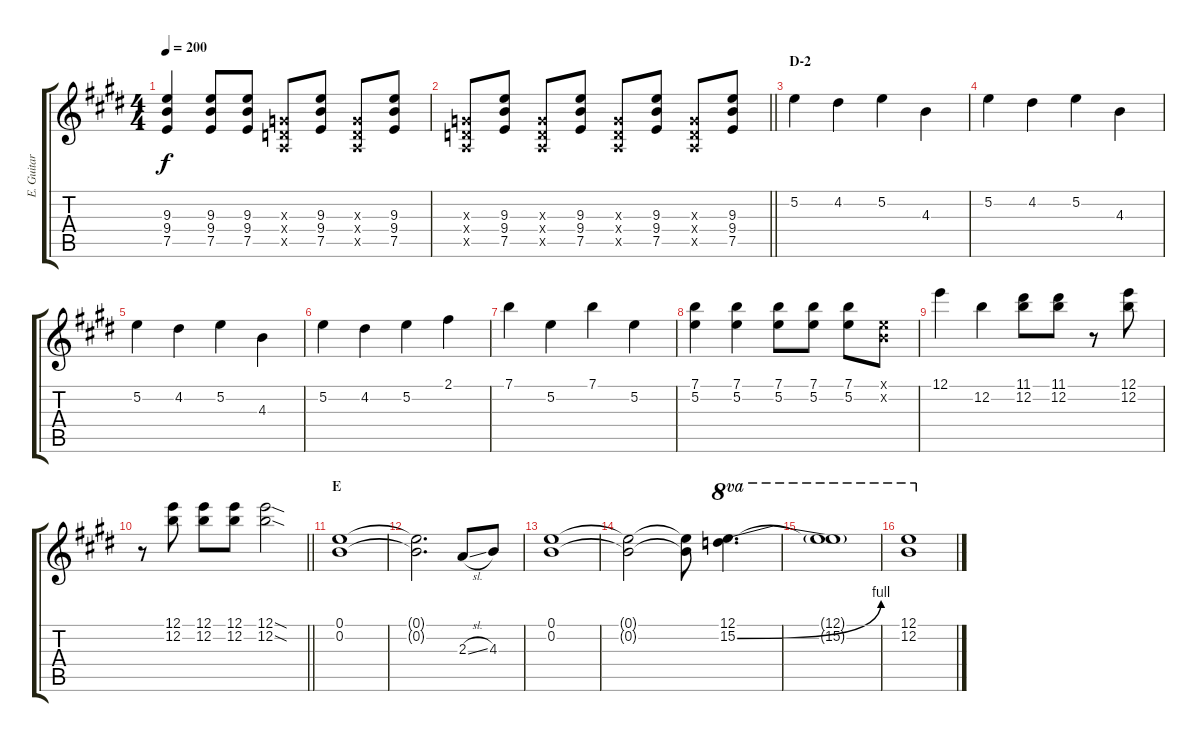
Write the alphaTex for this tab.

\track ("E. Guitar I" "E. Guitar ") {instrument overdrivenguitar}
\staff {score tabs}
\tuning (E4 B3 G3 D3 A2 E2) {hide}
\ts (4 4)
\tempo 200
\clef g2
\ks e
(9.3 9.4 7.5).4{dy f} (9.3 9.4 7.5).8 (9.3 9.4 7.5).8 (0.3{x} 0.4{x} 0.5{x}).8 (9.3 9.4 7.5).8 (0.3{x} 0.4{x} 0.5{x}).8 (9.3 9.4 7.5).8 |
\barLineRight lightlight
(0.3{x} 0.4{x} 0.5{x}).8 (9.3 9.4 7.5).8 (0.3{x} 0.4{x} 0.5{x}).8 (9.3 9.4 7.5).8 (0.3{x} 0.4{x} 0.5{x}).8 (9.3 9.4 7.5).8 (0.3{x} 0.4{x} 0.5{x}).8 (9.3 9.4 7.5).8 |
\section ("" "D-2")
5.2.4 4.2.4 5.2.4 4.3.4 |
5.2.4 4.2.4 5.2.4 4.3.4 |
5.2.4 4.2.4 5.2.4 4.3.4 |
5.2.4 4.2.4 5.2.4 2.1.4 |
7.1.4 5.2.4 7.1.4 5.2.4 |
(7.1 5.2).4 (7.1 5.2).4 (7.1 5.2).8 (7.1 5.2).8 (7.1 5.2).8 (0.1{x} 0.2{x}).8 |
12.1.4 12.2.4 (11.1 12.2).8 (11.1 12.2).8 r.8 (12.1 12.2).8 |
\barLineRight lightlight
r.8 (12.1 12.2).8 (12.1 12.2).8 (12.1 12.2).8 (12.1{sod} 12.2{sod}).2 |
\section ("" "E")
(0.1 0.2).1 |
(0.1{t} 0.2{t}).2{d} 2.3{sl}.8 4.3.8 |
(0.1 0.2).1 |
(0.1{t} 0.2{t}).2 (0.1{t} 0.2{t}).8 (12.1 15.2{be (bend 0 0 60 4)}).4{d ot 8va} |
(12.1{t} 15.2{t}).1{ot 8va} |
(12.1 12.2).1{ot 8va}
